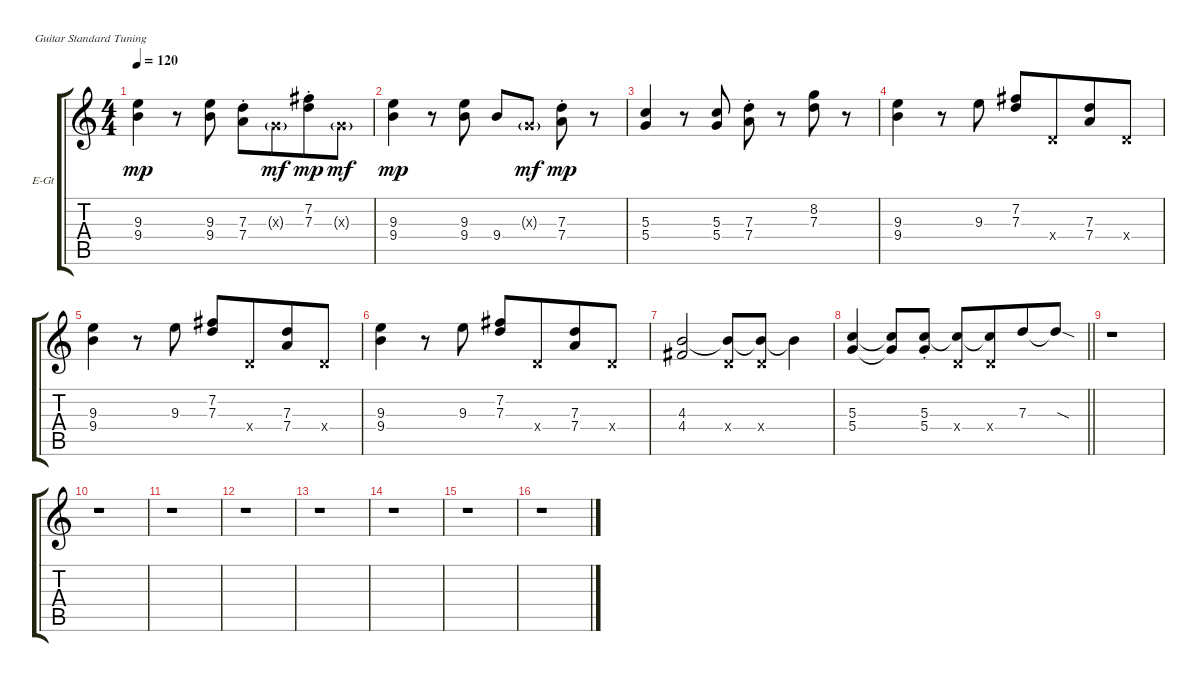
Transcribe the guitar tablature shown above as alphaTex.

\bracketExtendMode groupsimilarinstruments
\firstSystemTrackNameOrientation horizontal
\otherSystemsTrackNameOrientation horizontal
\track ("Гитара 3" "E-Gt") {instrument overdrivenguitar}
\staff {score tabs}
\tuning (E4 B3 G3 D3 A2 E2)
\ts (4 4)
\tempo 120
\clef g2
\ks c
(9.3 9.4).4{dy mp} r.8 (9.3 9.4).8 (7.3{st} 7.4{st}).8 0.3{g x}.8{dy mf beam merge} (7.2{st} 7.3{st}).8{dy mp} 0.3{g x}.8{dy mf} |
(9.3 9.4).4{dy mp} r.8 (9.3 9.4).8 9.4.8 0.3{g x}.8{dy mf} (7.3{st} 7.4{st}).8{dy mp} r.8 |
(5.3 5.4).4 r.8 (5.3 5.4).8 (7.3{st} 7.4{st}).8 r.8 (8.2 7.3).8 r.8 |
(9.3 9.4).4 r.8 9.3.8 (7.2 7.3).8 0.4{x}.8{beam merge} (7.3 7.4).8 0.4{x}.8 |
(9.3 9.4).4 r.8 9.3.8 (7.2 7.3).8 0.4{x}.8{beam merge} (7.3 7.4).8 0.4{x}.8 |
(9.3 9.4).4 r.8 9.3.8 (7.2 7.3).8 0.4{x}.8{beam merge} (7.3 7.4).8 0.4{x}.8 |
(4.3 4.4).2 (4.3{t} 0.4{x}).8 (4.3{t} 0.4{x}).8 4.3{t}.4 |
\barLineRight lightlight
(5.3 5.4).4 (5.3{t} 5.4{t}).8 (5.3{st} 5.4{st}).8 (5.3{t} 0.4{x}).8 (5.3{t} 0.4{x}).8{beam merge} 7.3.8 7.3{sod t}.8 |
r.1 |
r.1 |
r.1 |
r.1 |
r.1 |
r.1 |
r.1 |
r.1
